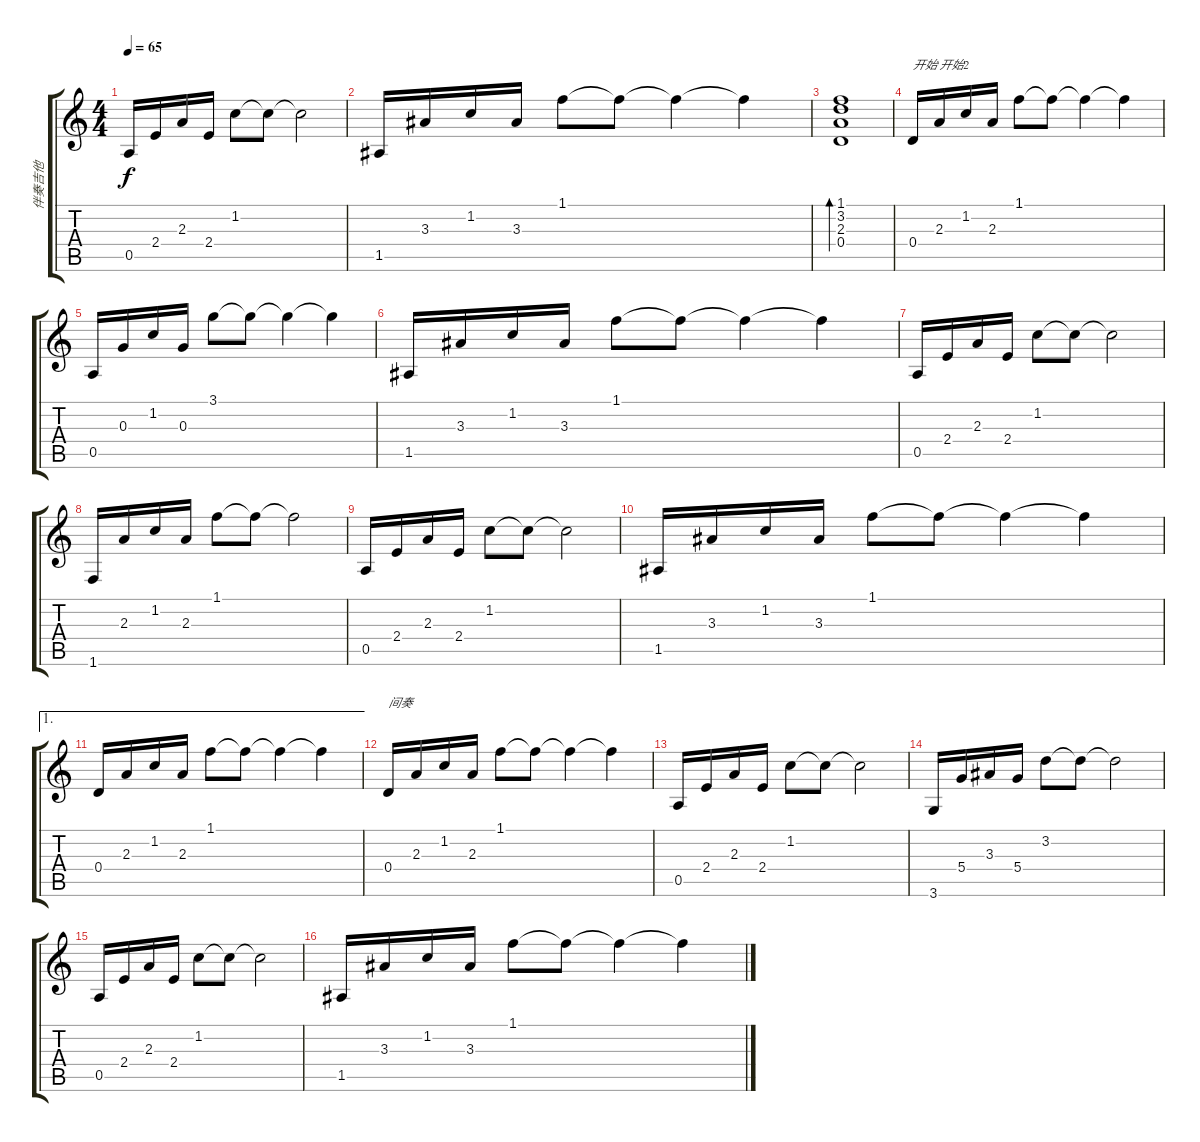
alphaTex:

\track ("伴奏吉他" "伴奏吉他") {instrument electricguitarclean}
\staff {score tabs}
\tuning (E4 B3 G3 D3 A2 E2) {hide}
\ts (4 4)
\tempo 65
\clef g2
\ks c
0.5.16{dy f} 2.4.16 2.3.16 2.4.16 1.2.8 1.2{t}.8 1.2{t}.2 |
1.5.16 3.3.16 1.2.16 3.3.16 1.1.8 1.1{t}.8 1.1{t}.4 1.1{t}.4 |
(1.1 3.2 2.3 0.4).1{bd 120} |
0.4.16{txt "开始"} 2.3.16{txt "开始2"} 1.2.16 2.3.16 1.1.8 1.1{t}.8 1.1{t}.4 1.1{t}.4 |
0.5.16 0.3.16 1.2.16 0.3.16 3.1.8 3.1{t}.8 3.1{t}.4 3.1{t}.4 |
1.5.16 3.3.16 1.2.16 3.3.16 1.1.8 1.1{t}.8 1.1{t}.4 1.1{t}.4 |
0.5.16 2.4.16 2.3.16 2.4.16 1.2.8 1.2{t}.8 1.2{t}.2 |
1.6.16 2.3.16 1.2.16 2.3.16 1.1.8 1.1{t}.8 1.1{t}.2 |
0.5.16 2.4.16 2.3.16 2.4.16 1.2.8 1.2{t}.8 1.2{t}.2 |
1.5.16 3.3.16 1.2.16 3.3.16 1.1.8 1.1{t}.8 1.1{t}.4 1.1{t}.4 |
\ae 1
0.4.16 2.3.16 1.2.16 2.3.16 1.1.8 1.1{t}.8 1.1{t}.4 1.1{t}.4 |
0.4.16{txt "间奏"} 2.3.16 1.2.16 2.3.16 1.1.8 1.1{t}.8 1.1{t}.4 1.1{t}.4 |
0.5.16 2.4.16 2.3.16 2.4.16 1.2.8 1.2{t}.8 1.2{t}.2 |
3.6.16 5.4.16 3.3.16 5.4.16 3.2.8 3.2{t}.8 3.2{t}.2 |
0.5.16 2.4.16 2.3.16 2.4.16 1.2.8 1.2{t}.8 1.2{t}.2 |
1.5.16 3.3.16 1.2.16 3.3.16 1.1.8 1.1{t}.8 1.1{t}.4 1.1{t}.4
